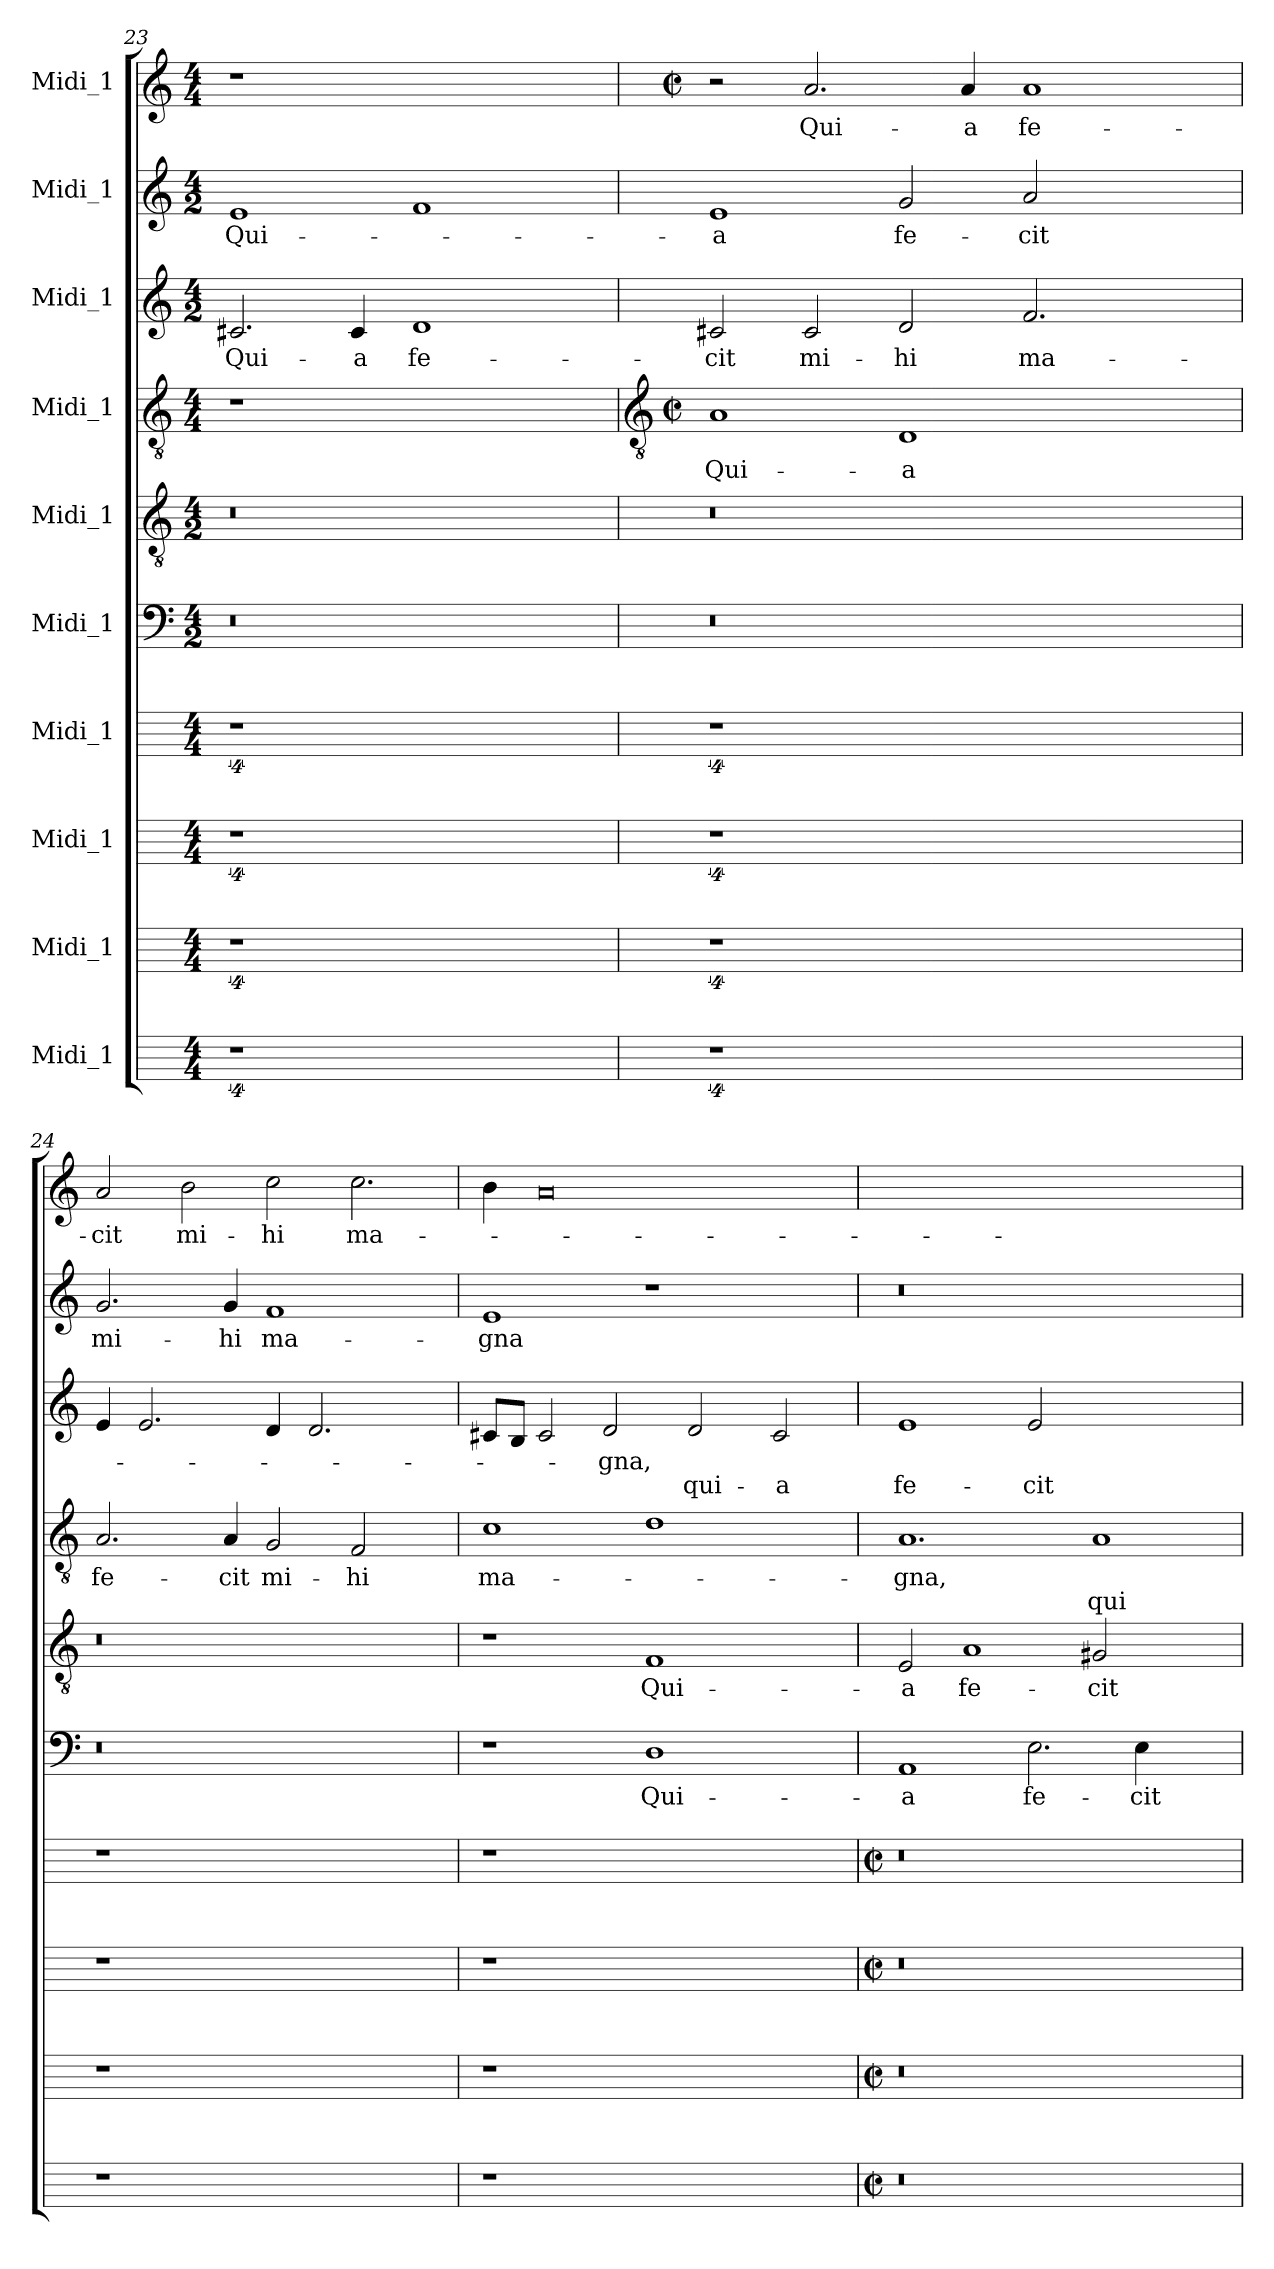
**kern	**kern	**kern	**kern	**kern	**text	**kern	**text	**kern	**text	**text	**kern	**text	**text	**kern	**text	**kern	**text
*part10	*part9	*part8	*part7	*part6	*part6	*part5	*part5	*part4	*part4	*part4	*part3	*part3	*part3	*part2	*part2	*part1	*part1
*staff10	*staff9	*staff8	*staff7	*staff6	*staff6	*staff5	*staff5	*staff4	*staff4	*staff4	*staff3	*staff3	*staff3	*staff2	*staff2	*staff1	*staff1
*I"Midi_1	*I"Midi_1	*I"Midi_1	*I"Midi_1	*I"Midi_1	*	*I"Midi_1	*	*I"Midi_1	*	*	*I"Midi_1	*	*	*I"Midi_1	*	*I"Midi_1	*
!!LO:LB:g=z
*	*	*	*	*clefF4	*	*clefGv2	*	*clefGv2	*	*	*clefG2	*	*	*clefG2	*	*clefG2	*
*	*	*	*	*k[]	*	*k[]	*	*k[]	*	*	*k[]	*	*	*k[]	*	*k[]	*
*	*	*	*	*C:	*	*C:	*	*C:	*	*	*C:	*	*	*C:	*	*C:	*
*M4/4	*M4/4	*M4/4	*M4/4	*M4/2	*	*M4/2	*	*M4/4	*	*	*M4/2	*	*	*M4/2	*	*M4/4	*
=23	=23	=23	=23	=23	=23	=23	=23	=23	=23	=23	=23	=23	=23	=23	=23	=23	=23
!	!	!	!	!	!	!	!	!	!	!	!	!LO:LY:b	!	!	!LO:LY:b	!	!
4%9r	4%9r	4%9r	4%9r	0r	.	0r	.	1r	.	.	2.c#X	Qui-	.	1e	Qui-	1r	.
!	!	!	!	!	!	!	!	!	!	!	!	!LO:LY:b	!	!	!	!	!
.	.	.	.	.	.	.	.	.	.	.	4c#	-a	.	.	.	.	.
!	!	!	!	!	!	!	!	!	!	!	!	!LO:LY:b	!	!	!	!	!
.	.	.	.	.	.	.	.	1ryy	.	.	1d	fe-	.	1f	.	1ryy	.
.	.	.	.	4ryy	.	4ryy	.	4ryy	.	.	4ryy	.	.	4ryy	.	4ryy	.
!!LO:LB:g=z
=24	=24	=24	=24	=24	=24	=24	=24	=24	=24	=24	=24	=24	=24	=24	=24	=24	=24
*	*	*	*	*	*	*	*	*clefGv2	*	*	*	*	*	*	*	*	*
*	*	*	*	*	*	*	*	*M4/2	*	*	*	*	*	*	*	*M4/2	*
*	*	*	*	*	*	*	*	*met(c|)	*	*	*	*	*	*	*	*met(c|)	*
!	!	!	!	!	!	!	!	!	!LO:LY:b	!	!	!LO:LY:b	!	!	!LO:LY:b	!	!
*	*	*	*	*	*	*	*	*	*	*	*	*	*	*	*	*^	*
4%9r	4%9r	4%9r	4%9r	0r	.	0r	.	1A	Qui-	.	2c#X	-cit	.	1e	-a	2r	1ryy	.
!	!	!	!	!	!	!	!	!	!	!	!	!LO:LY:b	!	!	!	!	!	!LO:LY:b
.	.	.	.	.	.	.	.	.	.	.	2c#	mi-	.	.	.	2.a	.	Qui-
!	!	!	!	!	!	!	!	!	!LO:LY:b	!	!	!LO:LY:b	!	!	!LO:LY:b	!	!	!
.	.	.	.	.	.	.	.	1D	-a	.	2d	-hi	.	2g	fe-	.	2ryy	.
!	!	!	!	!	!	!	!	!	!	!	!	!	!	!	!	!	!	!LO:LY:b
.	.	.	.	.	.	.	.	.	.	.	.	.	.	.	.	4a	.	-a
!	!	!	!	!	!	!	!	!	!	!	!	!LO:LY:b	!	!	!LO:LY:b	!	!	!LO:LY:b
.	.	.	.	.	.	.	.	.	.	.	2.f	ma-	.	2a	-cit	1a	2ryy	fe-
.	.	.	.	2ryy	.	2ryy	.	2ryy	.	.	.	.	.	2ryy	.	.	2ryy	.
4ryy	4ryy	4ryy	4ryy	.	.	.	.	.	.	.	4ryy	.	.	.	.	.	.	.
=24	=24	=24	=24	=24	=24	=24	=24	=24	=24	=24	=24	=24	=24	=24	=24	=24	=24	=24
!	!	!	!	!	!	!	!	!	!LO:LY:b	!	!	!	!	!	!LO:LY:b	!	!	!LO:LY:b
1r	1r	1r	1r	0r	.	0r	.	2.A	fe-	.	4e	.	.	2.g	mi-	2a	0ryy	-cit
.	.	.	.	.	.	.	.	.	.	.	2.e	.	.	.	.	.	.	.
!	!	!	!	!	!	!	!	!	!	!	!	!	!	!	!	!	!	!LO:LY:b
.	.	.	.	.	.	.	.	.	.	.	.	.	.	.	.	2b	.	mi-
!	!	!	!	!	!	!	!	!	!LO:LY:b	!	!	!	!	!	!LO:LY:b	!	!	!
.	.	.	.	.	.	.	.	4A	-cit	.	.	.	.	4g	-hi	.	.	.
!	!	!	!	!	!	!	!	!	!LO:LY:b	!	!	!	!	!	!LO:LY:b	!	!	!LO:LY:b
1ryy	1ryy	1ryy	1ryy	.	.	.	.	2G	mi-	.	4d	.	.	1f	ma-	2cc	.	-hi
.	.	.	.	.	.	.	.	.	.	.	2.d	.	.	.	.	.	.	.
!	!	!	!	!	!	!	!	!	!LO:LY:b	!	!	!	!	!	!	!	!	!LO:LY:b
.	.	.	.	.	.	.	.	2F	-hi	.	.	.	.	.	.	2.cc	.	ma-
4ryy	4ryy	4ryy	4ryy	4ryy	.	4ryy	.	4ryy	.	.	4ryy	.	.	4ryy	.	.	4ryy	.
=25	=25	=25	=25	=25	=25	=25	=25	=25	=25	=25	=25	=25	=25	=25	=25	=25	=25	=25
!	!	!	!	!	!	!	!	!	!LO:LY:b	!	!	!	!	!	!LO:LY:b	!	!	!
1r	1r	1r	1r	1r	.	1r	.	1c	ma-	.	8c#L	.	.	1e	-gna	4b	1ryy	.
.	.	.	.	.	.	.	.	.	.	.	8BJ	.	.	.	.	.	.	.
.	.	.	.	.	.	.	.	.	.	.	2c#	.	.	.	.	0a	.	.
!	!	!	!	!	!	!	!	!	!	!	!	!LO:LY:b	!	!	!	!	!	!
.	.	.	.	.	.	.	.	.	.	.	2d	-gna,	.	.	.	.	.	.
!	!	!	!	!	!LO:LY:b	!	!LO:LY:b	!	!	!	!	!	!	!	!	!	!	!
1ryy	1ryy	1ryy	1ryy	1D	Qui-	1F	Qui-	1d	.	.	.	.	.	1r	.	.	2ryy	.
!	!	!	!	!	!	!	!	!	!	!	!	!	!LO:LY:b	!	!	!	!	!
.	.	.	.	.	.	.	.	.	.	.	2d	.	qui-	.	.	.	.	.
.	.	.	.	.	.	.	.	.	.	.	.	.	.	.	.	.	2ryy	.
!	!	!	!	!	!	!	!	!	!	!	!	!	!LO:LY:b	!	!	!	!	!
.	.	.	.	.	.	.	.	.	.	.	2c#	.	-a	.	.	.	.	.
4ryy	4ryy	4ryy	4ryy	4ryy	.	4ryy	.	4ryy	.	.	.	.	.	4ryy	.	.	4ryy	.
!!LO:LB:g=z	!!
=26	=26	=26	=26	=26	=26	=26	=26	=26	=26	=26	=26	=26	=26	=26	=26	=26	=26	=26
*M4/2	*M4/2	*M4/2	*M4/2	*	*	*	*	*	*	*	*	*	*	*	*	*	*	*
*met(c|)	*met(c|)	*met(c|)	*met(c|)	*	*	*	*	*	*	*	*	*	*	*	*	*	*	*
!	!	!	!	!	!LO:LY:b	!	!LO:LY:b	!	!LO:LY:b	!	!	!	!LO:LY:b	!	!	!	!	!LO:LY:b
0r	0r	0r	0r	1AA	-a	2E	-a	1.A	-gna,	.	1e	.	fe-	0r	.	[1ayy	2ryy	-gna,
!	!	!	!	!	!	!	!LO:LY:b	!	!	!	!	!	!	!	!	!	!	!
.	.	.	.	.	.	1A	fe-	.	.	.	.	.	.	.	.	.	0ryy	.
!	!	!	!	!	!LO:LY:b	!	!	!	!	!	!	!	!LO:LY:b	!	!	!	!	!
.	.	.	.	2.E	fe-	.	.	.	.	.	2e	.	-cit	.	.	1ayy]	.	.
!	!	!	!	!	!	!	!LO:LY:b	!	!	!LO:LY:b	!	!	!	!	!	!	!	!
.	.	.	.	.	.	2G#X	-cit	1A	.	qui-	1ryy	.	.	.	.	.	.	.
!	!	!	!	!	!LO:LY:b	!	!	!	!	!	!	!	!	!	!	!	!	!
.	.	.	.	4E	-cit	.	.	.	.	.	.	.	.	.	.	.	.	.
2ryy	2ryy	2ryy	2ryy	2ryy	.	2ryy	.	.	.	.	.	.	.	2ryy	.	2ryy	.	.
*	*	*	*	*	*	*	*	*	*	*	*	*	*	*	*	*v	*v	*
=	=	=	=	=	=	=	=	=	=	=	=	=	=	=	=	=	=
*-	*-	*-	*-	*-	*-	*-	*-	*-	*-	*-	*-	*-	*-	*-	*-	*-	*-
